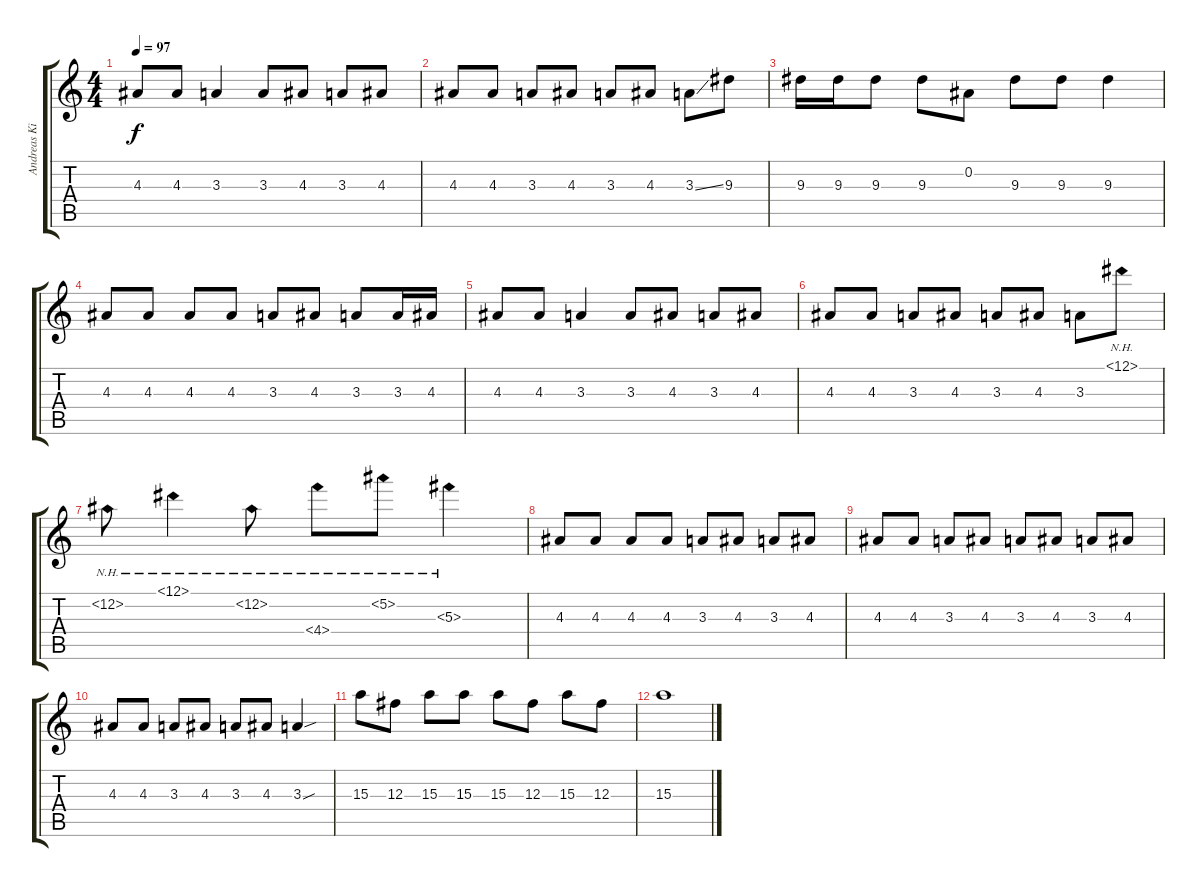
\track ("Andreas Kisser" "Andreas Ki") {instrument distortionguitar}
\staff {score tabs}
\tuning (Eb4 Bb3 Gb3 Db3 Ab2 Eb2) {hide}
\ts (4 4)
\tempo 97
\clef g2
\ks c
4.3.8{dy f} 4.3.8 3.3.4 3.3.8 4.3.8 3.3.8 4.3.8 |
4.3.8 4.3.8 3.3.8 4.3.8 3.3.8 4.3.8 3.3{ss}.8 9.3.8 |
9.3.16 9.3.16 9.3.8 9.3.8 0.2.8 9.3.8 9.3.8 9.3.4 |
4.3.8 4.3.8 4.3.8 4.3.8 3.3.8 4.3.8 3.3.8 3.3.16 4.3.16 |
4.3.8 4.3.8 3.3.4 3.3.8 4.3.8 3.3.8 4.3.8 |
4.3.8 4.3.8 3.3.8 4.3.8 3.3.8 4.3.8 3.3.8 12.1{nh}.8 |
12.2{nh}.8 12.1{nh}.4 12.2{nh}.8 4.4{nh}.8 5.2{nh}.8 5.3{nh}.4 |
4.3.8 4.3.8 4.3.8 4.3.8 3.3.8 4.3.8 3.3.8 4.3.8 |
4.3.8 4.3.8 3.3.8 4.3.8 3.3.8 4.3.8 3.3.8 4.3.8 |
4.3.8 4.3.8 3.3.8 4.3.8 3.3.8 4.3.8 3.3{sou}.4 |
15.3.8 12.3.8 15.3.8 15.3.8 15.3.8 12.3.8 15.3.8 12.3.8 |
15.3.1
